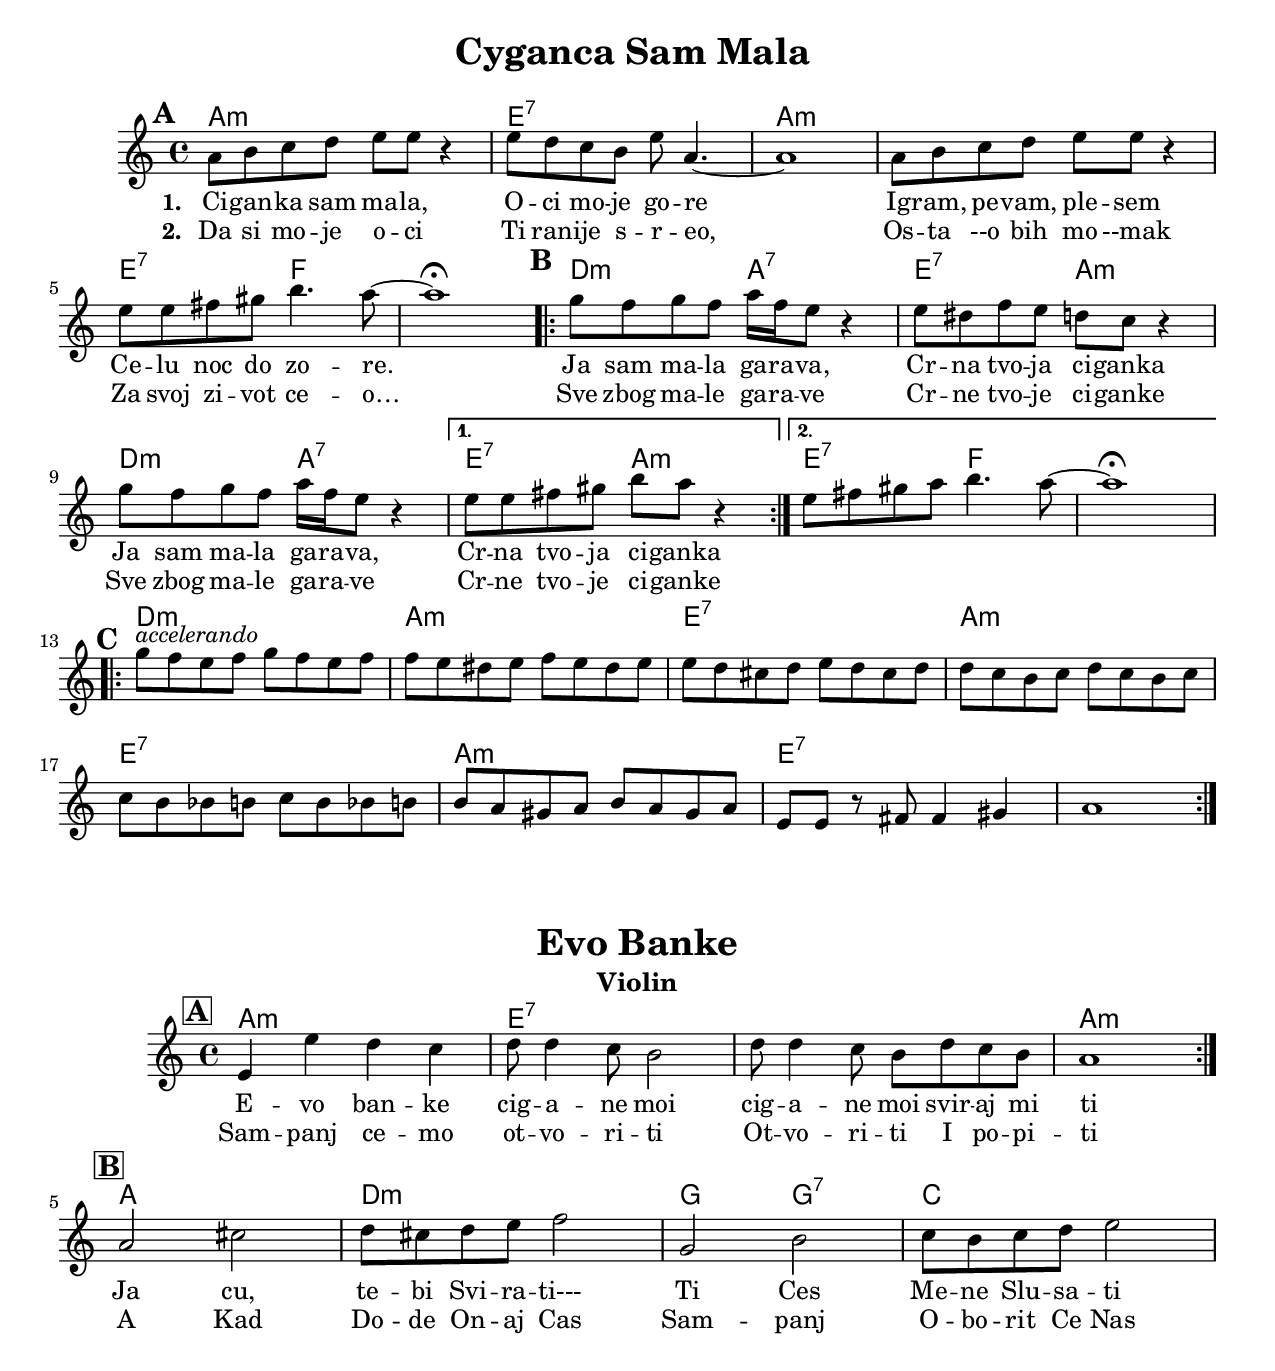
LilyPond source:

\version "2.24.0"
\include "english.ly"
%\pointAndClickOff
\paper{
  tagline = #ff
  print-all-headers = ##t
  #(set-paper-size "letter")
}
date = #(strftime "%d-%m-%Y" (localtime (current-time)))


% \markup{ \italic{ \date }  }

%\markup{ Got something to say? }
\version "2.18.0"
\include "english.ly"
\paper{
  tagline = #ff
  print-all-headers = ##t
  #(set-paper-size "letter")
}
date = #(strftime "%d-%m-%Y" (localtime (current-time)))

%\markup{ \italic{ \date }  }

%\markup{ Got something to say? }

global = {
  \clef treble
  \key c\major
  \time 4/4
  \set Score.markFormatter = #format-mark-box-alphabet
}

%#################################### Melody ########################
%melody =  \transpose c d \relative c' {  %transpose for clarinet
melody = \relative c'' {
  \global
  %\partial 16*3 a16 d f   %lead in notes


  \mark \default
  a8 b c d e e r4
  %e8 d c b c a4.~
  e8 d c b e a,4.~
  a1
  a8 b c d e8 e r4 |
  e8 e fs gs b4. a8~
  a1\fermata

  %\key c\major
  \repeat volta 2{
    \mark \default
    %\repeat unfold 3{
    g8 f g f a16 f e8 r4
    e8 ds f e d c r4|

    g'8 f g f a16 f e8 r4
  }
  \alternative{
    {e8 e fs gs b a  r4}
    {
      e8 fs gs a  b4. a8~|
      a1\fermata
    }
  }

  %\bar"||"|
  \break
  \repeat volta 2{
    \mark \default
    g8 ^\markup {\italic {accelerando}} f e f g f e f
    f e ds e f e ds e
    e d cs d e d cs d
    d c b c d c b c

    c b bf b c b bf b
    b8 a gs a b a gs a|

    e8 e r8  fs8 fs4 gs4  |
    a1

  }

}
%################################# Lyrics #####################
\addlyrics{
  \set stanza = #"1. "

  Ci -- gan -- ka sam ma -- la,
  O -- ci mo -- je go -- re
  Ig -- ram, pe -- vam, ple -- sem
  Ce -- lu noc do zo -- re.

  Ja sam ma -- la﻿ ga -- ra -- va,
  Cr -- na tvo -- ja ci -- ganka
  Ja sam ma -- la﻿ ga -- ra -- va,
  Cr -- na tvo -- ja ci -- ganka
}
\addlyrics {
  \set stanza = #"2. "
  Da si mo -- je o -- ci
  Ti ran -- ije s -- r -- eo,
  Os -- ta --o bih mo --mak
  Za svoj zi -- vot ce -- o…

  Sve zbog ma -- le ga -- ra -- ve
  Cr -- ne tvo -- je ci -- ganke
  Sve zbog ma -- le ga -- ra -- ve
  Cr -- ne tvo -- je ci -- ganke
}
%{\addlyrics {
  \set stanza = #"3. "
  Kad ti o -- ci gle -- dam,
  Za -- bo -- ra -- vi tu -- gu
  Sr -- ce ho -- ce jed -- no,
  Ra -- zum tra -- zi dru -- go

  Sve zbog ma -- le ga -- ra -- ve
  Crne tvo -- je ci -- gan -- ke
   Sve zbog ma -- le ga -- ra -- ve
  Crne tvo -- je ci -- gan -- ke
%}


%################################# Chords #######################
harmonies = \chordmode {
  a1:m
  e1:7
  a1*2:m
  e2:7
  f2*3 % Dushka has the F only on last note of measure
  %
  d2:m a2:7
  e2:7 a2:m
  %d2:m a2:7
  %e2:7 a2:m
  d2:m a2:7
  e2:7 a2:m

  e2:7 f2~
  f1
%%%%%%%%
  d1:m
  a1:m
  e1:7
  a1:m
  e1:7
  a1:m
  e1:7

}

\score {
  <<
    \new ChordNames {
      \set chordChanges = ##t
      \harmonies
    }
    \new Staff   \melody
  >>
  \header{
    title= "Cyganca Sam Mala "
    subtitle=""
    composer= ""
    instrument =""
    arranger= ""
  }
  \layout{indent = 1.0\cm}
  \midi {
    \tempo 4 = 120

    % \midi { }
  }
}
%{
% more verses:
\markup{}
\markup {
  \fill-line {
    \hspace #0.1 % distance from left margin
    \column {
      \line { "1."
	\column {
	  ""
	}
      }
      \hspace #0.2 % vertical distance between verses
      \line { "2."
	\column {
	 ""
	}
      }
    }
    \hspace #0.1  % horiz. distance between columns
    \column {
      \line { "3."
	\column {
	  ""
	}
      }
      \hspace #0.2 % distance between verses
      \line { "4."
	\column {
	 ""
	}
      }
    }
    \hspace #0.1 % distance to right margin
  }
}

%}

%{
Ciganka sam mala,
Oci moje gore
Igram, pevam, plesem
Celu noc do zore.

Ja sam mala﻿ garava,
Crna tvoja ciganka x4

Da si moje oci
Ti ranije sreo,
Ostao bih momak
Za svoj zivot ceo…

Sve zbog male garave
Crne tvoje ciganke x4

Kad ti oci gledam,
Zaboravi tugu
Srce hoce jedno,
Razum trazi drugo

Sve zbog male garave
Crne tvoje ciganke x4

Evo banke cigane moj
Cigane moj, sviraj mi ti x2

Ja cu tebi pevati
Ti ces meni svirati

Evo banke cigane moj
Cigane moj, sviraj mi ti

Sampanj ce mo otvoriti
Otvoriti i popiti (x2)

A kad dodje onaj cas,
Sampanj obori ce nas

Evo banke cigane﻿ moj
Cigane moj, sviraj mi ti

Am a little gipsy girl (Translation)
Am a little gipsy girl
My eyes are burning
I play, sing and dance
All the night ’till dawn

I’m you little swarthy(?)
Dark-haired gipsy girl x4

Had you earlier met my eyes
You’d be a boy
For your entire life…
All because of your little swarthy
Dark-haired gipsy girl x4

When I look into your eyes
I forget﻿ all sorrow
The hart wants one thing
The mind yearns for another.

All because of your little swarthy
Dark-haired gipsy girl x4

%}


global = {
  \clef treble
  \key g \minor
  \time 4/4
  \set Score.rehearsalMarkFormatter = #format-mark-box-alphabet
}

%#################################### Melody ########################
melody = \relative c' {
  \global
  %\partial 16*3 a16 d f   %lead in notes

  \repeat volta 2{
   \mark \default
   d4 d' c bf
   c8 c4 bf8 a2
   c8 c4 bf8 a[ c bf a]
   g1
  }
  %{
  \alternative {
    {
      \afterGrace g1{g'16 [d ef c] d [bf c a] g[d e fs] g[a bf c] }
    }


      {g'16 [d ef c] d [bf c a] g[d e fs] g [a g fs] }

  }
  %}

  \break

 \mark \default
  g2 b
  %c8 [bf c d] ef16[  \footnote #'(-1 . 3) "Decoration"f ef d] a[bf f ef]
  c8[b c d] ef2
  f,2 a
  bf8[a bf c] d2
  %bf8[a bf c] d16[ef d c] bf[a g fs]


  %{
  \alternative {
    {
      \afterGrace g1 \coda ^\markup{D.C. al Coda}{g'16 [d ef c] d [bf c a] g[d e fs] g[a bf c] }

    }

    {g'16 [d ef c] d [bf c a] g[d e fs] g [a g fs] }
  }

  %}


   \break
   %g2 ^\markup{Coda}( \coda g8) r r4|
   %e4-.-> d-.-> g2->


}

%################################# Lyrics #####################

\addlyrics {
  E -- vo ban -- ke
  cig -- a -- ne moi
  cig -- a -- ne moi
  svir  -- aj mi ti
  %\repeat unfold 16 \skip2
  Ja cu, te -- bi Svi -- ra -- ti---
  %\repeat unfold 7 \skip2
  Ti Ces Me -- ne Slu -- sa -- ti
  %\repeat unfold 7 \skip2
  % E -- vo ban -- ke
  %cig -- a -- ne moi
 % cig -- a -- ne moi
  %svir  -- aj mi ti
}
\addlyrics{
  %\repeat unfold 16 \skip2
  Sam -- panj ce -- mo ot -- vo -- ri -- ti
  %\repeat unfold 7 \skip2
Ot -- vo -- ri -- ti I po -- pi -- ti
}

\addlyrics{
  \repeat unfold 16 \skip2
  A Kad Do -- de On -- aj Cas
  %\repeat unfold 7 \skip2
  Sam -- panj O -- bo -- rit Ce Nas
}
%{
Sampanj cemo otvoriti
Otvoriti I popiti

A Kad Dode Onaj Cas
Sampanj Oborit Ce Nas
%}
%################################# Chords #######################
harmonies = \chordmode {
    g1:m
    d1*2:7
    %c2:m d2:7
    g1:m
    %b
    g1 %g2:7
    c1:m
    f2 f2:7
    bf4*4 %d2:7


    %c
    %{
    g1:m
    d1:7
    c2:m d2:7 g1:m
    %d
    g2 g2:7 c1:m
    f2 f2:7
    bf4*3 d4:7
    g1:m
    d1:7
    c2:m d2:7
    g1:m
    %}
    %coda
    %g1:m
    %c4:m d4:7 g2:m

}

\score {
  <<
    \new ChordNames {
      \set chordChanges = ##f
      \transpose g a \harmonies
    }
    \new Voice = "one" { \autoBeamOff \transpose g a \melody }
  >>
  \header{
    title= "Evo Banke"
    subtitle=""
    composer= ""
    instrument = "Violin"
    arranger= ""
  }
  \midi{\tempo 4 = 120}
  \layout{ }
}
%{
% more verses:
\markup{}
\markup {
  \fill-line {
    \hspace #0.1 % distance from left margin
    \column {
      \line { "1."
	\column {
	  ""
	}
      }
      \hspace #0.2 % vertical distance between verses
      \line { "2."
	\column {
	 ""
	}
      }
    }
    \hspace #0.1  % horiz. distance between columns
    \column {
      \line { "3."
	\column {
	  ""
	}
      }
      \hspace #0.2 % distance between verses
      \line { "4."
	\column {
	 ""
	}

%}

